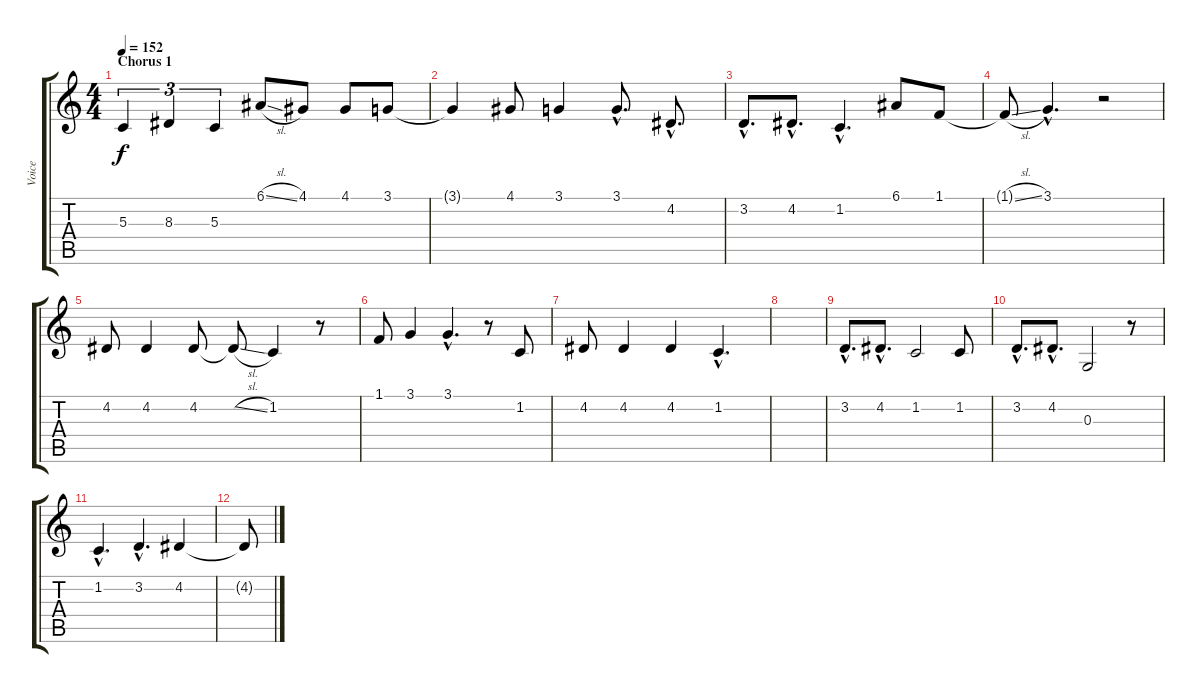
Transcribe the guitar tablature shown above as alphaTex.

\track ("Voice" "Voice") {instrument flute}
\staff {score tabs}
\tuning (E4 B3 G3 D3 A2 E2) {hide}
\ts (4 4)
\section ("" "Chorus 1")
\tempo 152
\clef g2
\ks c
5.3.4{tu (3 2) dy f} 8.3.4{tu (3 2)} 5.3.4{tu (3 2)} 6.1{sl}.8 4.1.8 4.1.8 3.1.8 |
3.1{t}.4 4.1.8 3.1.4 3.1{hac}.8{d} 4.2{hac}.8{d} |
3.2{hac}.8{d} 4.2{hac}.8{d} 1.2{hac}.4{d} 6.1.8 1.1.8 |
1.1{sl t}.8 3.1{hac}.4{d} r.2 |
4.2.8 4.2.4 4.2.8 4.2{sl t}.8 1.2.4 r.8 |
1.1.8 3.1.4 3.1{hac}.4{d} r.8 1.2.8 |
4.2.8 4.2.4 4.2.4 1.2{hac}.4{d} |
|
3.2{hac}.8{d} 4.2{hac}.8{d} 1.2.2 1.2.8 |
3.2{hac}.8{d} 4.2{hac}.8{d} 0.3.2 r.8 |
1.2{hac}.4{d} 3.2{hac}.4{d} 4.2.4 |
4.2{t}.8
